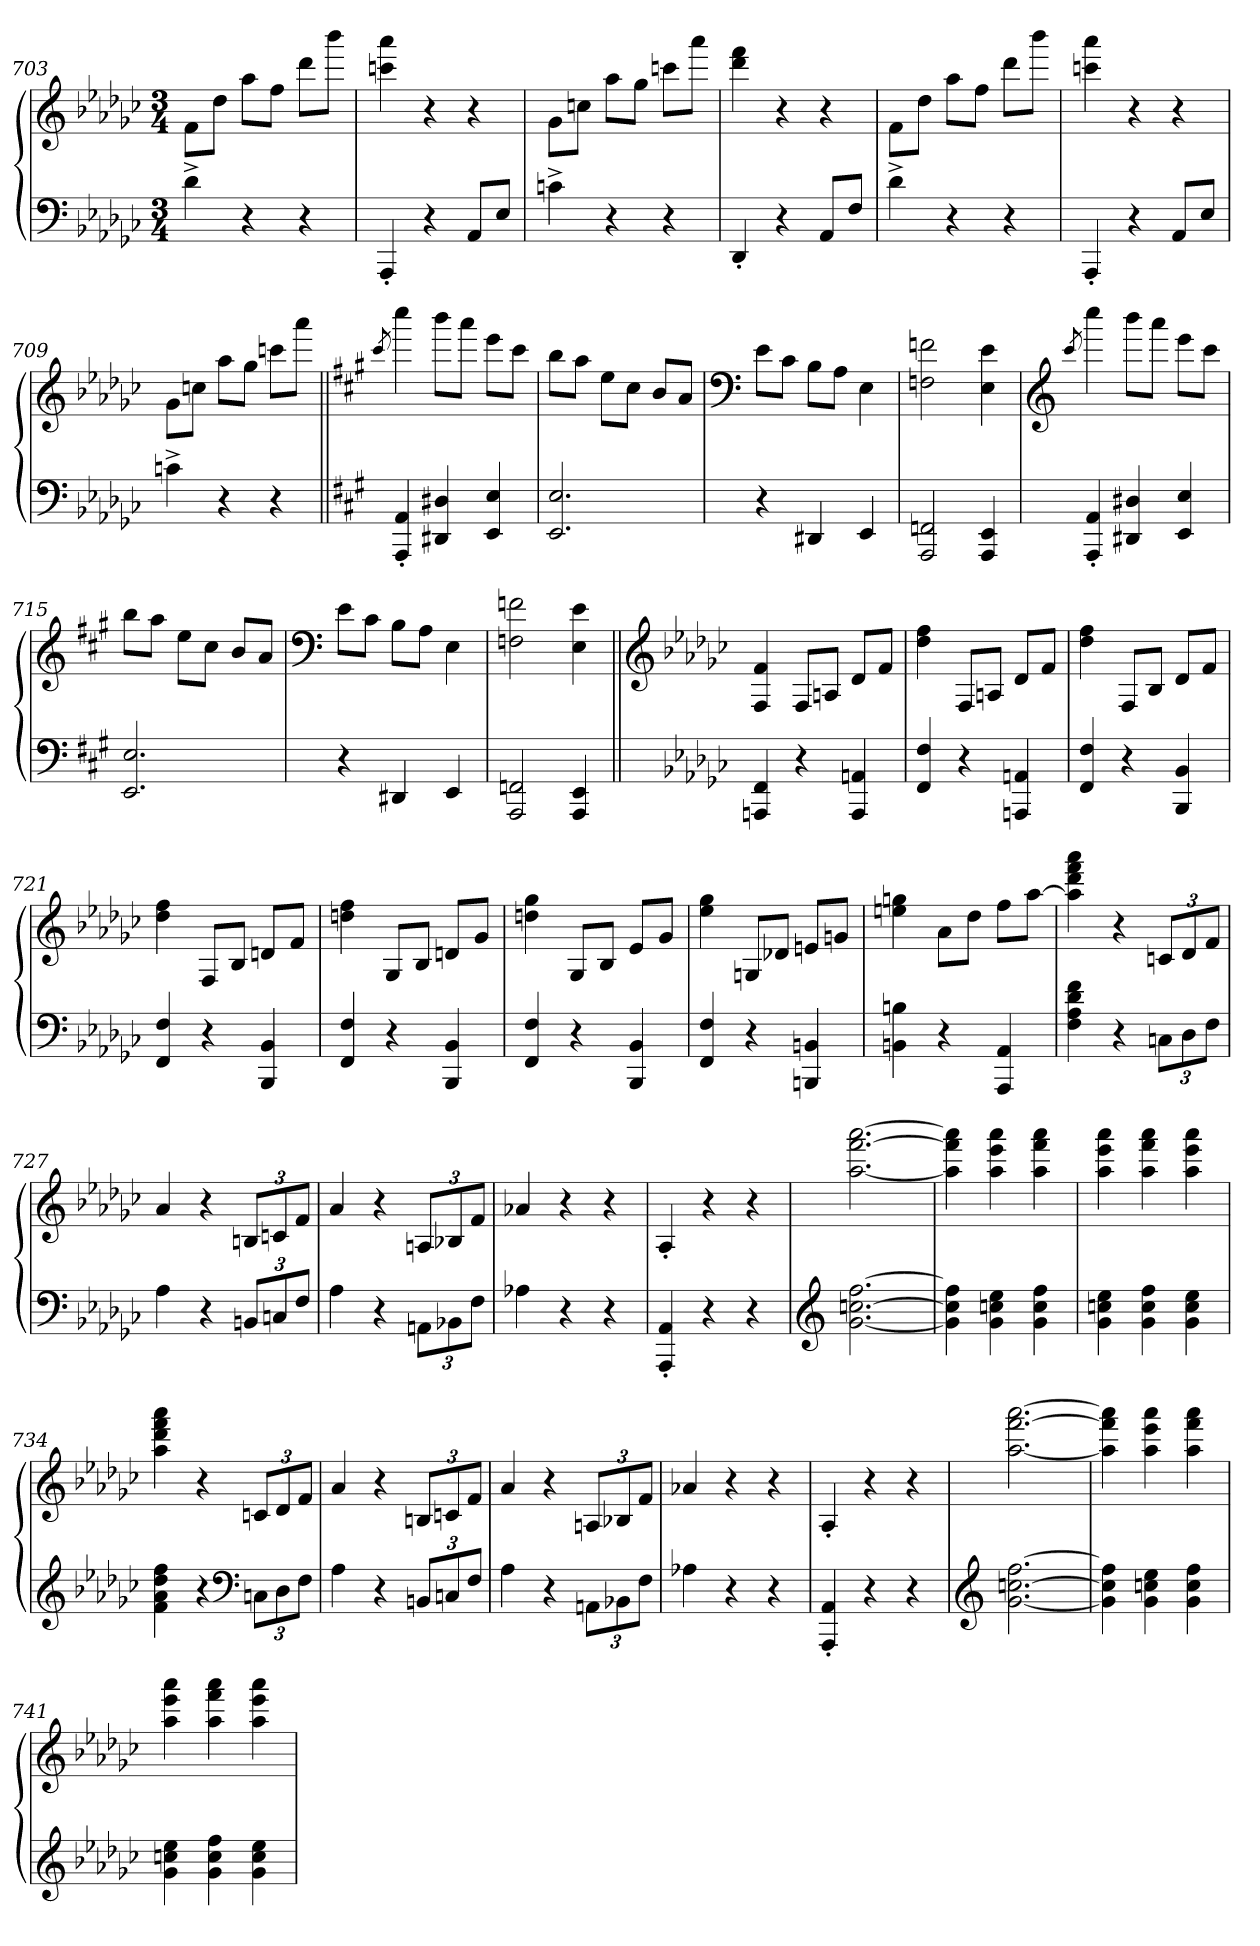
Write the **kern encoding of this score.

**kern	**kern
*part2	*part1
*staff2	*staff1
*clefF4	*clefG2
*k[b-e-a-d-g-c-]	*k[b-e-a-d-g-c-]
*M3/4	*M3/4
=703	=703
4d-^>\	8f\L
.	8dd-\J
4r	8aa-\L
.	8ff\J
4r	8ddd-\L
.	8bbb-\J
=704	=704
4AAA-'>/	4cccn\ 4aaa-\
4r	4r
8AA-/L	4r
8E-/J	.
=705	=705
4cn^>\	8g-\L
.	8ccn\J
4r	8aa-\L
.	8gg-\J
4r	8ccc\L
.	8aaa-\J
=706	=706
4DD-'>/	4ddd-\ 4fff\
4r	4r
8AA-/L	4r
8F/J	.
=707	=707
4d-^>\	8f\L
.	8dd-\J
4r	8aa-\L
.	8ff\J
4r	8ddd-\L
.	8bbb-\J
=708	=708
4AAA-'>/	4cccn\ 4aaa-\
4r	4r
8AA-/L	4r
8E-/J	.
=709	=709
4cn^>\	8g-\L
.	8ccn\J
4r	8aa-\L
.	8gg-\J
4r	8ccc\L
.	8aaa-\J
=710||	=710||
*k[f#c#g#]	*k[f#c#g#]
.	8qccc#/
4AAA/'> 4AA/'>	4cccc#\
4DD#X/ 4D#X/	8bbb\L
.	8aaa\J
4EE/ 4E/	8eee\L
.	8ccc#\J
=711	=711
2.EE/ 2.E/	8bb\L
.	8aa\J
.	8ee\L
.	8cc#\J
.	8b/L
.	8a/J
=712	=712
*	*clefF4
4r	8e\L
.	8c#\J
4DD#X/	8B\L
.	8A\J
4EE/	4E\
=713	=713
2AAA/ 2FFn/	2Fn\ 2fn\
4AAA/ 4EE/	4E\ 4e\
=714	=714
*	*clefG2
.	8qccc#/
4AAA/'> 4AA/'>	4cccc#\
4DD#X/ 4D#X/	8bbb\L
.	8aaa\J
4EE/ 4E/	8eee\L
.	8ccc#\J
=715	=715
2.EE/ 2.E/	8bb\L
.	8aa\J
.	8ee\L
.	8cc#\J
.	8b/L
.	8a/J
=716	=716
*	*clefF4
4r	8e\L
.	8c#\J
4DD#X/	8B\L
.	8A\J
4EE/	4E\
=717	=717
2AAA/ 2FFn/	2Fn\ 2fn\
4AAA/ 4EE/	4E\ 4e\
=718||	=718||
*	*clefG2
*k[b-e-a-d-g-c-]	*k[b-e-a-d-g-c-]
4AAAn/ 4FF/	4F/ 4f/
4r	8F/L
.	8An/J
4AAA/ 4AAn/	8d-/L
.	8f/J
=719	=719
4FF/ 4F/	4dd-\ 4ff\
4r	8F/L
.	8An/J
4AAAn/ 4AAn/	8d-/L
.	8f/J
=720	=720
4FF/ 4F/	4dd-\ 4ff\
4r	8F/L
.	8B-/J
4BBB-/ 4BB-/	8d-/L
.	8f/J
=721	=721
4FF/ 4F/	4dd-\ 4ff\
4r	8F/L
.	8B-/J
4BBB-/ 4BB-/	8dn/L
.	8f/J
=722	=722
4FF/ 4F/	4ddn\ 4ff\
4r	8G-/L
.	8B-/J
4BBB-/ 4BB-/	8dn/L
.	8g-/J
=723	=723
4FF/ 4F/	4ddn\ 4gg-\
4r	8G-/L
.	8B-/J
4BBB-/ 4BB-/	8e-/L
.	8g-/J
=724	=724
4FF/ 4F/	4ee-\ 4gg-\
4r	8Gn/L
.	8d-X/J
4BBBn/ 4BBn/	8en/L
.	8gn/J
=725	=725
4BBn\ 4Bn\	4een\ 4ggn\
4r	8a-\L
.	8dd-\J
4AAA-/ 4AA-/	8ff\L
.	[8aa-\J
=726	=726
4F\ 4A-\ 4d-\ 4f\	4aa-\] 4ddd-\ 4fff\ 4aaa-\
4r	4r
12Cn\L	12cn/L
12D-\	12d-/
12F\J	12f/J
=727	=727
4A-\	4a-/
4r	4r
12BBn/L	12Bn/L
12Cn/	12cn/
12F/J	12f/J
=728	=728
4A-\	4a-/
4r	4r
12AAn\L	12An/L
12BB-X\	12B-X/
12F\J	12f/J
=729	=729
4A-X\	4a-X/
4r	4r
4r	4r
=730	=730
4AAA-/'> 4AA-/'>	4A-'>/
4r	4r
4r	4r
=731	=731
*clefG2	*
[2.g-\ [2.ccn\ [2.ff\	[2.aa-\ [2.fff\ [2.aaa-\
=732	=732
4g-\] 4ccn\] 4ff\]	4aa-\] 4fff\] 4aaa-\]
4g-\ 4cc\ 4ee-\	4aa-\ 4eee-\ 4aaa-\
4g-\ 4cc\ 4ff\	4aa-\ 4fff\ 4aaa-\
=733	=733
4g-\ 4ccn\ 4ee-\	4aa-\ 4eee-\ 4aaa-\
4g-\ 4cc\ 4ff\	4aa-\ 4fff\ 4aaa-\
4g-\ 4cc\ 4ee-\	4aa-\ 4eee-\ 4aaa-\
=734	=734
4f\ 4a-\ 4dd-\ 4ff\	4aa-\ 4ddd-\ 4fff\ 4aaa-\
4r	4r
*clefF4	*
12Cn\L	12cn/L
12D-\	12d-/
12F\J	12f/J
=735	=735
4A-\	4a-/
4r	4r
12BBn/L	12Bn/L
12Cn/	12cn/
12F/J	12f/J
=736	=736
4A-\	4a-/
4r	4r
12AAn\L	12An/L
12BB-X\	12B-X/
12F\J	12f/J
=737	=737
4A-X\	4a-X/
4r	4r
4r	4r
=738	=738
4AAA-/'> 4AA-/'>	4A-'>/
4r	4r
4r	4r
=739	=739
*clefG2	*
[2.g-\ [2.ccn\ [2.ff\	[2.aa-\ [2.fff\ [2.aaa-\
=740	=740
4g-\] 4ccn\] 4ff\]	4aa-\] 4fff\] 4aaa-\]
4g-\ 4cc\ 4ee-\	4aa-\ 4eee-\ 4aaa-\
4g-\ 4cc\ 4ff\	4aa-\ 4fff\ 4aaa-\
=741	=741
4g-\ 4ccn\ 4ee-\	4aa-\ 4eee-\ 4aaa-\
4g-\ 4cc\ 4ff\	4aa-\ 4fff\ 4aaa-\
4g-\ 4cc\ 4ee-\	4aa-\ 4eee-\ 4aaa-\
=	=
*-	*-
